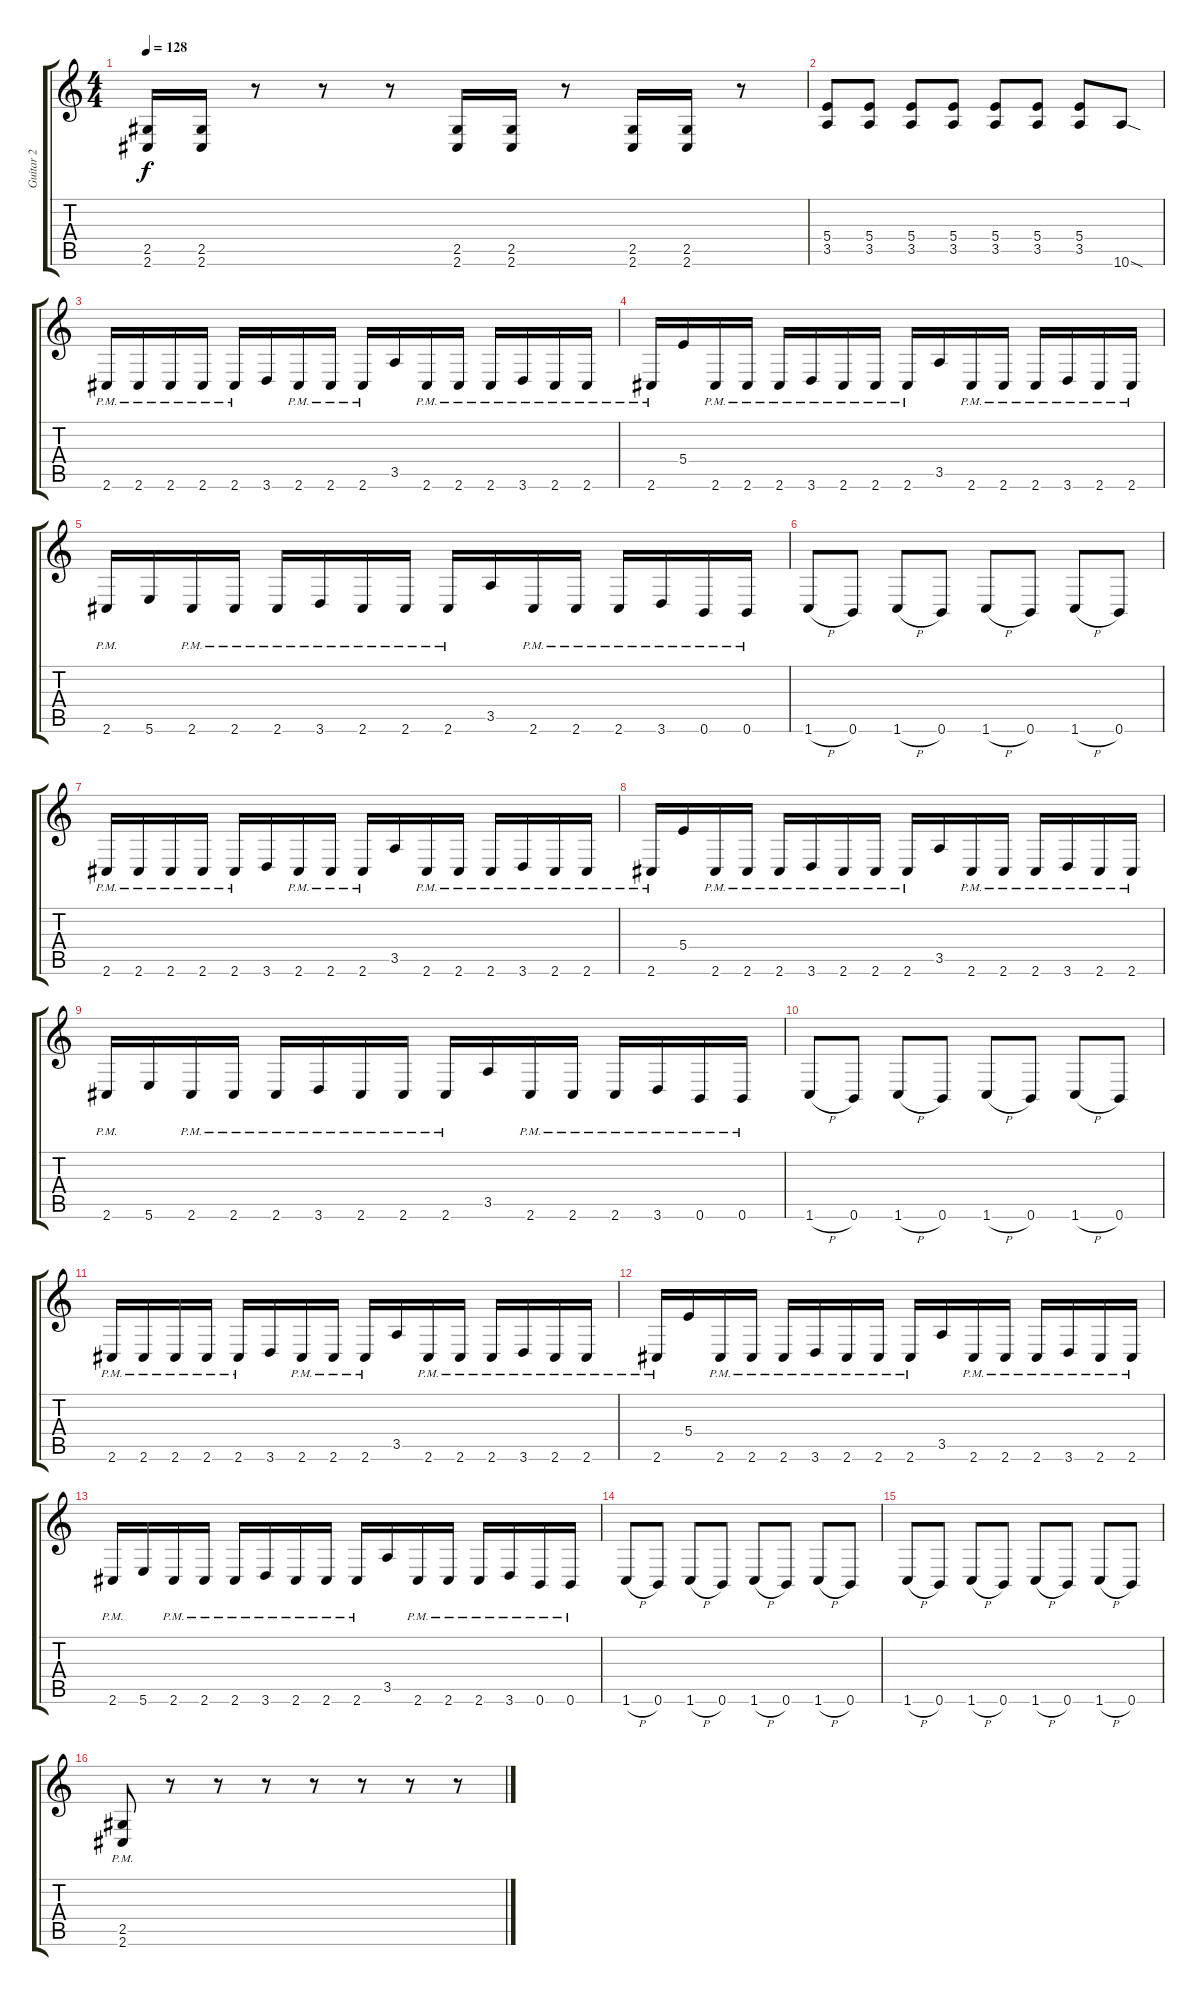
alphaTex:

\track ("Guitar 2" "Guitar 2") {instrument distortionguitar}
\staff {score tabs}
\tuning (Db4 Ab3 E3 B2 Gb2 B1) {hide}
\ts (4 4)
\tempo 128
\clef g2
\ks c
(2.5 2.6).16{dy f beam Up} (2.5 2.6).16{beam Up} r.8 r.8 r.8 (2.5 2.6).16 (2.5 2.6).16 r.8 (2.5 2.6).16 (2.5 2.6).16 r.8 |
(5.4 3.5).8 (5.4 3.5).8 (5.4 3.5).8 (5.4 3.5).8 (5.4 3.5).8 (5.4 3.5).8 (5.4 3.5).8 10.6{sod}.8 |
2.6{pm}.16 2.6{pm}.16 2.6{pm}.16 2.6{pm}.16 2.6{pm}.16 3.6.16 2.6{pm}.16 2.6{pm}.16 2.6{pm}.16 3.5.16 2.6{pm}.16 2.6{pm}.16 2.6{pm}.16 3.6{pm}.16 2.6{pm}.16 2.6{pm}.16 |
2.6{pm}.16 5.4.16 2.6{pm}.16 2.6{pm}.16 2.6{pm}.16 3.6{pm}.16 2.6{pm}.16 2.6{pm}.16 2.6{pm}.16 3.5.16 2.6{pm}.16 2.6{pm}.16 2.6{pm}.16 3.6{pm}.16 2.6{pm}.16 2.6{pm}.16 |
2.6{pm}.16 5.6.16 2.6{pm}.16 2.6{pm}.16 2.6{pm}.16 3.6{pm}.16 2.6{pm}.16 2.6{pm}.16 2.6{pm}.16 3.5.16 2.6{pm}.16 2.6{pm}.16 2.6{pm}.16 3.6{pm}.16 0.6{pm}.16 0.6{pm}.16 |
1.6{h}.8 0.6.8 1.6{h}.8 0.6.8 1.6{h}.8 0.6.8 1.6{h}.8 0.6.8 |
2.6{pm}.16 2.6{pm}.16 2.6{pm}.16 2.6{pm}.16 2.6{pm}.16 3.6.16 2.6{pm}.16 2.6{pm}.16 2.6{pm}.16 3.5.16 2.6{pm}.16 2.6{pm}.16 2.6{pm}.16 3.6{pm}.16 2.6{pm}.16 2.6{pm}.16 |
2.6{pm}.16 5.4.16 2.6{pm}.16 2.6{pm}.16 2.6{pm}.16 3.6{pm}.16 2.6{pm}.16 2.6{pm}.16 2.6{pm}.16 3.5.16 2.6{pm}.16 2.6{pm}.16 2.6{pm}.16 3.6{pm}.16 2.6{pm}.16 2.6{pm}.16 |
2.6{pm}.16 5.6.16 2.6{pm}.16 2.6{pm}.16 2.6{pm}.16 3.6{pm}.16 2.6{pm}.16 2.6{pm}.16 2.6{pm}.16 3.5.16 2.6{pm}.16 2.6{pm}.16 2.6{pm}.16 3.6{pm}.16 0.6{pm}.16 0.6{pm}.16 |
1.6{h}.8 0.6.8 1.6{h}.8 0.6.8 1.6{h}.8 0.6.8 1.6{h}.8 0.6.8 |
2.6{pm}.16 2.6{pm}.16 2.6{pm}.16 2.6{pm}.16 2.6{pm}.16 3.6.16 2.6{pm}.16 2.6{pm}.16 2.6{pm}.16 3.5.16 2.6{pm}.16 2.6{pm}.16 2.6{pm}.16 3.6{pm}.16 2.6{pm}.16 2.6{pm}.16 |
2.6{pm}.16 5.4.16 2.6{pm}.16 2.6{pm}.16 2.6{pm}.16 3.6{pm}.16 2.6{pm}.16 2.6{pm}.16 2.6{pm}.16 3.5.16 2.6{pm}.16 2.6{pm}.16 2.6{pm}.16 3.6{pm}.16 2.6{pm}.16 2.6{pm}.16 |
2.6{pm}.16 5.6.16 2.6{pm}.16 2.6{pm}.16 2.6{pm}.16 3.6{pm}.16 2.6{pm}.16 2.6{pm}.16 2.6{pm}.16 3.5.16 2.6{pm}.16 2.6{pm}.16 2.6{pm}.16 3.6{pm}.16 0.6{pm}.16 0.6{pm}.16 |
1.6{h}.8 0.6.8 1.6{h}.8 0.6.8 1.6{h}.8 0.6.8 1.6{h}.8 0.6.8 |
1.6{h}.8 0.6.8 1.6{h}.8 0.6.8 1.6{h}.8 0.6.8 1.6{h}.8 0.6.8 |
(2.5{pm} 2.6{pm}).8 r.8 r.8 r.8 r.8 r.8 r.8 r.8
